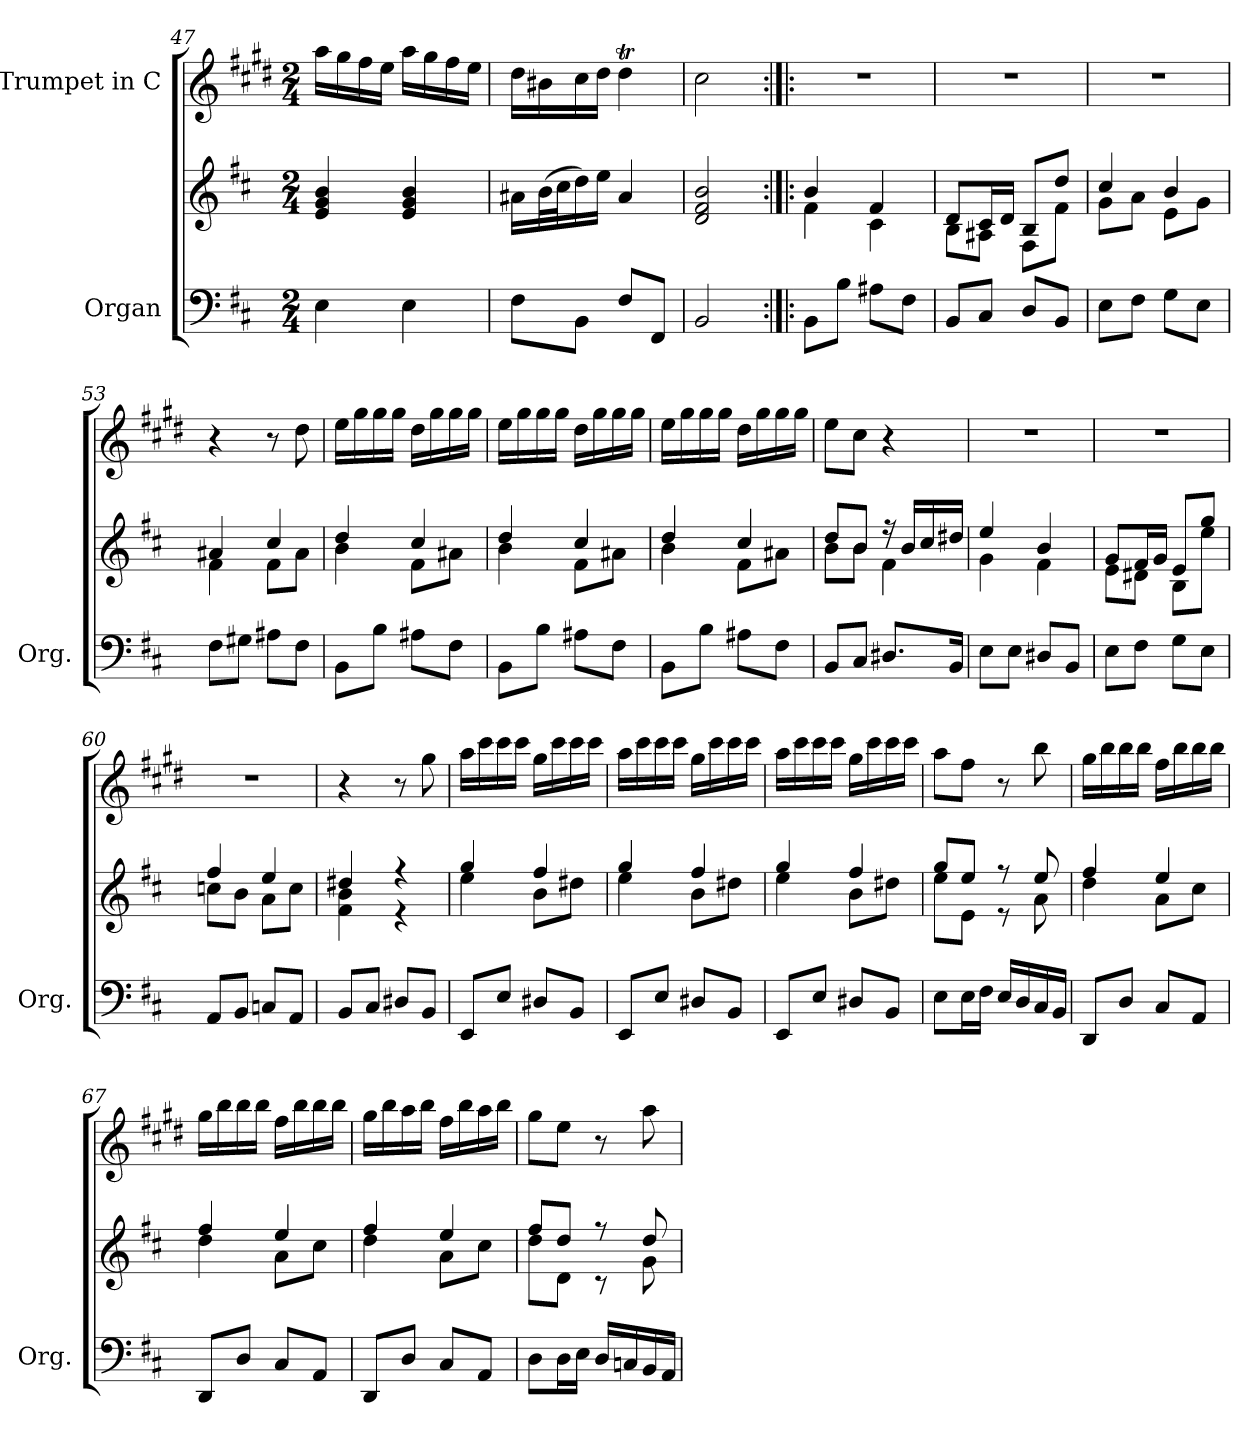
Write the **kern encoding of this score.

**kern	**kern	**kern
*part2	*part2	*part1
*staff3	*staff2	*staff1
*I"Organ	*	*I"Trumpet in C
*I'Org.	*	*
!!LO:PB:g=z
*clefF4	*clefG2	*clefG2
*	*	*ITrd1c2
*k[f#c#]	*k[f#c#]	*k[f#c#]
*D:	*D:	*D:
*M2/4	*M2/4	*M2/4
=47	=47	=47
4E\	4e/ 4g/ 4b/	16gg\LL
.	.	16ff#\
.	.	16ee\
.	.	16dd\JJ
4E\	4e/ 4g/ 4b/	16gg\LL
.	.	16ff#\
.	.	16ee\
.	.	16dd\JJ
=48	=48	=48
8F#\L	16a#X\LL	16cc#\LL
.	(>32b\L	16a#X\
.	32cc#\J	.
8BB\J	16dd\)	16b\
.	16ee\JJ	16cc#\JJ
8F#/L	4a#/	4cc#t\
8FF#/J	.	.
=49	=49	=49
2BB/	2d/ 2f#/ 2b/	2b\
=50:|!|:	=50:|!|:	=50:|!|:
*	*^	*
8BB\L	4b/	4f#\	2r
8B\J	.	.	.
8A#X\L	4f#/	4c#\	.
8F#\J	.	.	.
=51	=51	=51	=51
8BB/L	8d/L	8B\L	2r
8C#/J	16c#/L	8A#X\J	.
.	16d/JJ	.	.
8D/L	8B/L	8F#\L	.
8BB/J	8dd/J	8f#\J	.
=52	=52	=52	=52
8E\L	4cc#/	8g\L	2r
8F#\J	.	8a\J	.
8G\L	4b/	8e\L	.
8E\J	.	8g\J	.
=53	=53	=53	=53
8F#\L	4a#X/	4f#\	4r
8G#X\J	.	.	.
8A#X\L	4cc#/	8f#\L	8r
8F#\J	.	8a#\J	8cc#\
!!LO:LB:g=z
=54	=54	=54	=54
8BB\L	4dd/	4b\	16dd\LL
.	.	.	16ff#\
8B\J	.	.	16ff#\
.	.	.	16ff#\JJ
8A#X\L	4cc#/	8f#\L	16cc#\LL
.	.	.	16ff#\
8F#\J	.	8a#X\J	16ff#\
.	.	.	16ff#\JJ
=55	=55	=55	=55
8BB\L	4dd/	4b\	16dd\LL
.	.	.	16ff#\
8B\J	.	.	16ff#\
.	.	.	16ff#\JJ
8A#X\L	4cc#/	8f#\L	16cc#\LL
.	.	.	16ff#\
8F#\J	.	8a#X\J	16ff#\
.	.	.	16ff#\JJ
=56	=56	=56	=56
8BB\L	4dd/	4b\	16dd\LL
.	.	.	16ff#\
8B\J	.	.	16ff#\
.	.	.	16ff#\JJ
8A#X\L	4cc#/	8f#\L	16cc#\LL
.	.	.	16ff#\
8F#\J	.	8a#X\J	16ff#\
.	.	.	16ff#\JJ
=57	=57	=57	=57
8BB/L	8dd/L	8b\L	8dd\L
8C#/J	8b/J	8b\J	8b\J
8.D#X/L	16rff	4f#\	4r
.	16b/LL	.	.
.	16cc#/	.	.
16BB/Jk	16dd#X/JJ	.	.
=58	=58	=58	=58
8E\L	4ee/	4g\	2r
8E\J	.	.	.
8D#X/L	4b/	4f#\	.
8BB/J	.	.	.
!!LO:LB:g=z
=59	=59	=59	=59
8E\L	8g/L	8e\L	2r
8F#\J	16f#/L	8d#X\J	.
.	16g/JJ	.	.
8G\L	8e/L	8B\L	.
8E\J	8gg/J	8ee\J	.
=60	=60	=60	=60
8AA/L	4ff#/	8ccn\L	2r
8BB/J	.	8b\J	.
8Cn/L	4ee/	8a\L	.
8AA/J	.	8cc\J	.
=61	=61	=61	=61
8BB/L	4dd#X/	4f#\ 4b\	4r
8C#/J	.	.	.
8D#X/L	4r	4r	8r
8BB/J	.	.	8ff#\
=62	=62	=62	=62
8EE/L	4gg/	4ee\	16gg\LL
.	.	.	16bb\
8E/J	.	.	16bb\
.	.	.	16bb\JJ
8D#X/L	4ff#/	8b\L	16ff#\LL
.	.	.	16bb\
8BB/J	.	8dd#X\J	16bb\
.	.	.	16bb\JJ
=63	=63	=63	=63
8EE/L	4gg/	4ee\	16gg\LL
.	.	.	16bb\
8E/J	.	.	16bb\
.	.	.	16bb\JJ
8D#X/L	4ff#/	8b\L	16ff#\LL
.	.	.	16bb\
8BB/J	.	8dd#X\J	16bb\
.	.	.	16bb\JJ
!!LO:LB:g=z
=64	=64	=64	=64
8EE/L	4gg/	4ee\	16gg\LL
.	.	.	16bb\
8E/J	.	.	16bb\
.	.	.	16bb\JJ
8D#X/L	4ff#/	8b\L	16ff#\LL
.	.	.	16bb\
8BB/J	.	8dd#X\J	16bb\
.	.	.	16bb\JJ
=65	=65	=65	=65
8E\L	8gg/L	8ee\L	8gg\L
16E\L	8ee/J	8e\J	8ee\J
16F#\JJ	.	.	.
16E/LL	8r	8r	8r
16D/	.	.	.
16C#/	8ee/	8a\	8aa\
16BB/JJ	.	.	.
=66	=66	=66	=66
8DD/L	4ff#/	4dd\	16ff#\LL
.	.	.	16aa\
8D/J	.	.	16aa\
.	.	.	16aa\JJ
8C#/L	4ee/	8a\L	16ee\LL
.	.	.	16aa\
8AA/J	.	8cc#\J	16aa\
.	.	.	16aa\JJ
=67	=67	=67	=67
8DD/L	4ff#/	4dd\	16ff#\LL
.	.	.	16aa\
8D/J	.	.	16aa\
.	.	.	16aa\JJ
8C#/L	4ee/	8a\L	16ee\LL
.	.	.	16aa\
8AA/J	.	8cc#\J	16aa\
.	.	.	16aa\JJ
!!LO:PB:g=z
=68	=68	=68	=68
*	*	*	*^
8DD/L	4ff#/	4dd\	2ryy	16ff#\LL
.	.	.	.	16aa\
8D/J	.	.	.	16gg\
.	.	.	.	16aa\JJ
8C#/L	4ee/	8a\L	.	16ee\LL
.	.	.	.	16aa\
8AA/J	.	8cc#\J	.	16gg\
.	.	.	.	16aa\JJ
*	*	*	*v	*v
=69	=69	=69	=69
8D\L	8ff#/L	8dd\L	8ff#\L
16D\L	8dd/J	8d\J	8dd\J
16E\JJ	.	.	.
16D/LL	8r	8r	8r
16Cn/	.	.	.
16BB/	8dd/	8g\	8gg\
16AA/JJ	.	.	.
*	*v	*v	*
=	=	=
*-	*-	*-
